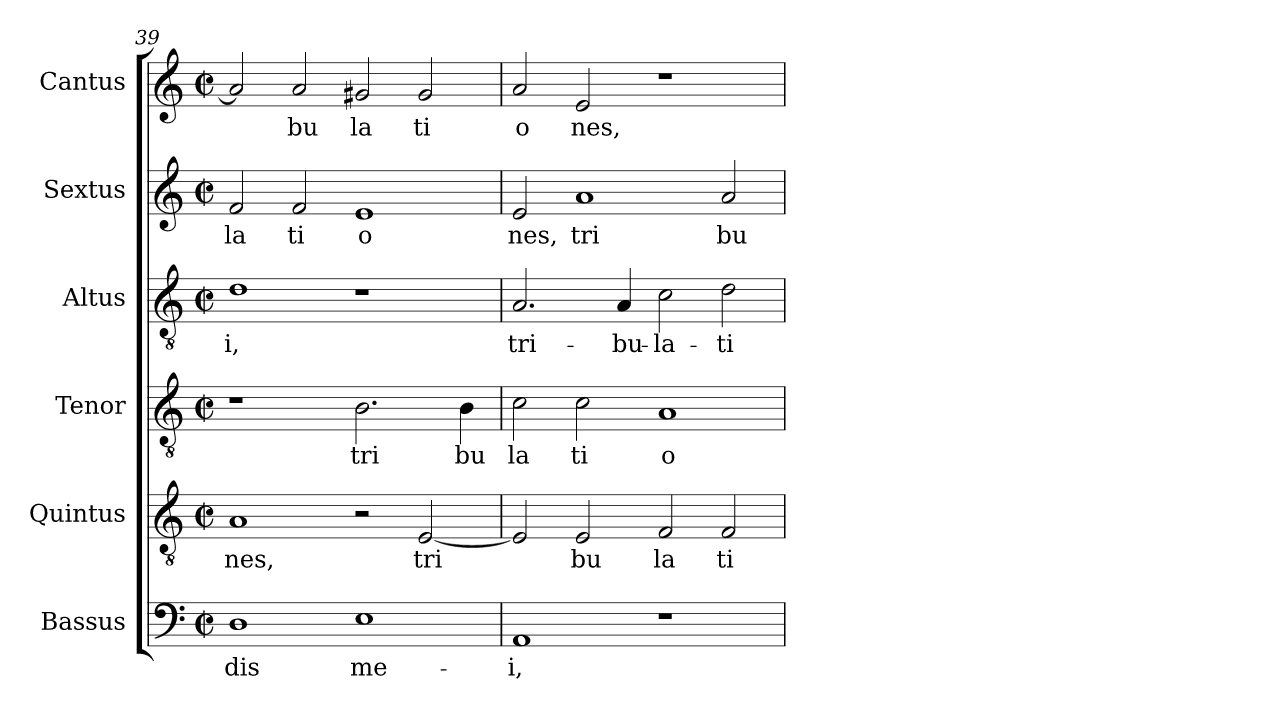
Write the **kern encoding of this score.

**kern	**text	**kern	**text	**kern	**text	**kern	**text	**kern	**text	**kern	**text
*part6	*part6	*part5	*part5	*part4	*part4	*part3	*part3	*part2	*part2	*part1	*part1
*staff6	*staff6	*staff5	*staff5	*staff4	*staff4	*staff3	*staff3	*staff2	*staff2	*staff1	*staff1
*I"Bassus	*	*I"Quintus	*	*I"Tenor	*	*I"Altus	*	*I"Sextus	*	*I"Cantus	*
*clefF4	*	*clefGv2	*	*clefGv2	*	*clefGv2	*	*clefG2	*	*clefG2	*
*	*	*	*	*	*	*k[]	*	*	*	*	*
*	*	*	*	*	*	*C:	*	*	*	*	*
*M2/2	*	*M2/2	*	*M2/2	*	*M2/2	*	*M2/2	*	*M2/2	*
*met(c|)	*	*met(c|)	*	*met(c|)	*	*met(c|)	*	*met(c|)	*	*met(c|)	*
=39	=39	=39	=39	=39	=39	=39	=39	=39	=39	=39	=39
!	!LO:LY:b:cj	!	!LO:LY:b:cj	!	!	!	!LO:LY:b:cj	!	!LO:LY:b:cj	!	!
1D	-dis	1A	nes,	1r	.	1d	-i,	2f/	la	2a/]	.
!	!	!	!	!	!	!	!	!	!LO:LY:b:cj	!	!LO:LY:b:cj
.	.	.	.	.	.	.	.	2f/	ti	2a/	bu
!	!LO:LY:b:cj	!	!	!	!LO:LY:b:cj	!	!	!	!LO:LY:b:cj	!	!LO:LY:b:cj
1E	me-	2r	.	2.B\	tri	1r	.	1e	o	2g#X/	la
!	!	!	!LO:LY:b:cj	!	!	!	!	!	!	!	!LO:LY:b:cj
.	.	[<2E/	tri	.	.	.	.	.	.	2g#/	ti
!	!	!	!	!	!LO:LY:b:cj	!	!	!	!	!	!
.	.	.	.	4B\	bu	.	.	.	.	.	.
=40	=40	=40	=40	=40	=40	=40	=40	=40	=40	=40	=40
!	!LO:LY:b:cj	!	!	!	!LO:LY:b:cj	!	!LO:LY:b:cj	!	!LO:LY:b:cj	!	!LO:LY:b:cj
1AA	-i,	2E/]	.	2c\	la	2.A/	tri-	2e/	nes,	2a/	o
!	!	!	!LO:LY:b:cj	!	!LO:LY:b:cj	!	!	!	!LO:LY:b:cj	!	!LO:LY:b:cj
.	.	2E/	bu	2c\	ti	.	.	1a	tri	2e/	nes,
!	!	!	!	!	!	!	!LO:LY:b:cj	!	!	!	!
.	.	.	.	.	.	4A/	-bu-	.	.	.	.
!	!	!	!LO:LY:b:cj	!	!LO:LY:b:cj	!	!LO:LY:b:cj	!	!	!	!
1r	.	2F/	la	1A	o	2c\	-la-	.	.	1r	.
!	!	!	!LO:LY:b:cj	!	!	!	!LO:LY:b:cj	!	!LO:LY:b:cj	!	!
.	.	2F/	ti	.	.	2d\	-ti-	2a/	bu	.	.
=	=	=	=	=	=	=	=	=	=	=	=
*-	*-	*-	*-	*-	*-	*-	*-	*-	*-	*-	*-
